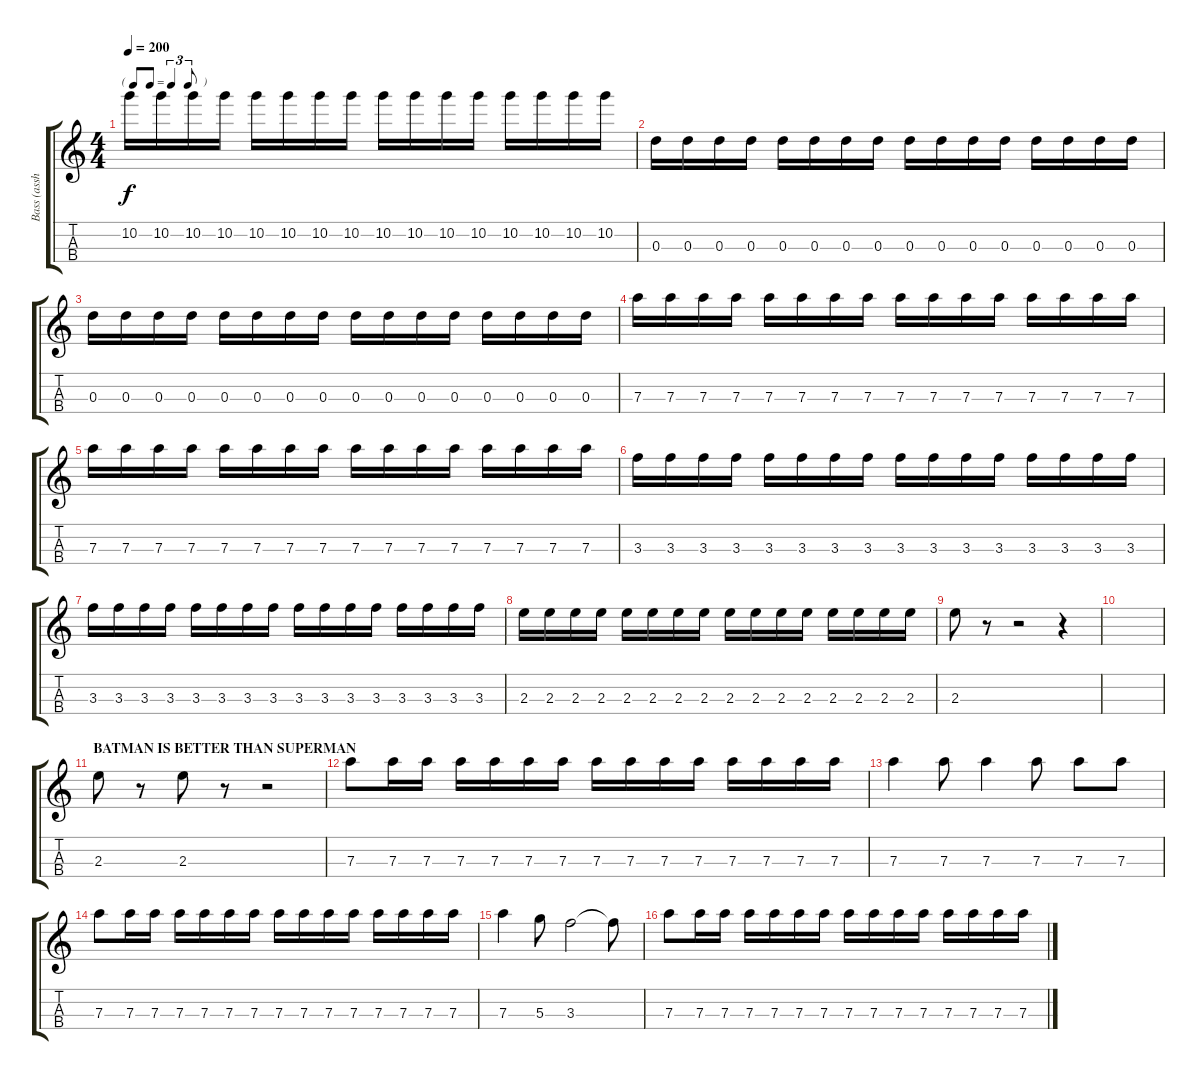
\track ("Bass (asshole)" "Bass (assh") {instrument electricbasspick}
\staff {score tabs}
\tuning (E5 A4 D4 G3) {hide}
\ts (4 4)
\tf triplet8th
\tempo 200
\clef g2
\ks c
10.2.16{dy f} 10.2.16 10.2.16 10.2.16 10.2.16 10.2.16 10.2.16 10.2.16 10.2.16 10.2.16 10.2.16 10.2.16 10.2.16 10.2.16 10.2.16 10.2.16 |
0.3.16 0.3.16 0.3.16 0.3.16 0.3.16 0.3.16 0.3.16 0.3.16 0.3.16 0.3.16 0.3.16 0.3.16 0.3.16 0.3.16 0.3.16 0.3.16 |
0.3.16 0.3.16 0.3.16 0.3.16 0.3.16 0.3.16 0.3.16 0.3.16 0.3.16 0.3.16 0.3.16 0.3.16 0.3.16 0.3.16 0.3.16 0.3.16 |
7.3.16 7.3.16 7.3.16 7.3.16 7.3.16 7.3.16 7.3.16 7.3.16 7.3.16 7.3.16 7.3.16 7.3.16 7.3.16 7.3.16 7.3.16 7.3.16 |
7.3.16 7.3.16 7.3.16 7.3.16 7.3.16 7.3.16 7.3.16 7.3.16 7.3.16 7.3.16 7.3.16 7.3.16 7.3.16 7.3.16 7.3.16 7.3.16 |
3.3.16 3.3.16 3.3.16 3.3.16 3.3.16 3.3.16 3.3.16 3.3.16 3.3.16 3.3.16 3.3.16 3.3.16 3.3.16 3.3.16 3.3.16 3.3.16 |
3.3.16 3.3.16 3.3.16 3.3.16 3.3.16 3.3.16 3.3.16 3.3.16 3.3.16 3.3.16 3.3.16 3.3.16 3.3.16 3.3.16 3.3.16 3.3.16 |
2.3.16 2.3.16 2.3.16 2.3.16 2.3.16 2.3.16 2.3.16 2.3.16 2.3.16 2.3.16 2.3.16 2.3.16 2.3.16 2.3.16 2.3.16 2.3.16 |
2.3.8 r.8 r.2 r.4 |
|
\section ("" "BATMAN IS BETTER THAN SUPERMAN")
2.3.8 r.8 2.3.8 r.8 r.2 |
7.3.8 7.3.16 7.3.16 7.3.16 7.3.16 7.3.16 7.3.16 7.3.16 7.3.16 7.3.16 7.3.16 7.3.16 7.3.16 7.3.16 7.3.16 |
7.3.4 7.3.8 7.3.4 7.3.8 7.3.8 7.3.8 |
7.3.8 7.3.16 7.3.16 7.3.16 7.3.16 7.3.16 7.3.16 7.3.16 7.3.16 7.3.16 7.3.16 7.3.16 7.3.16 7.3.16 7.3.16 |
7.3.4 5.3.8 3.3.2 3.3{t}.8 |
7.3.8 7.3.16 7.3.16 7.3.16 7.3.16 7.3.16 7.3.16 7.3.16 7.3.16 7.3.16 7.3.16 7.3.16 7.3.16 7.3.16 7.3.16
